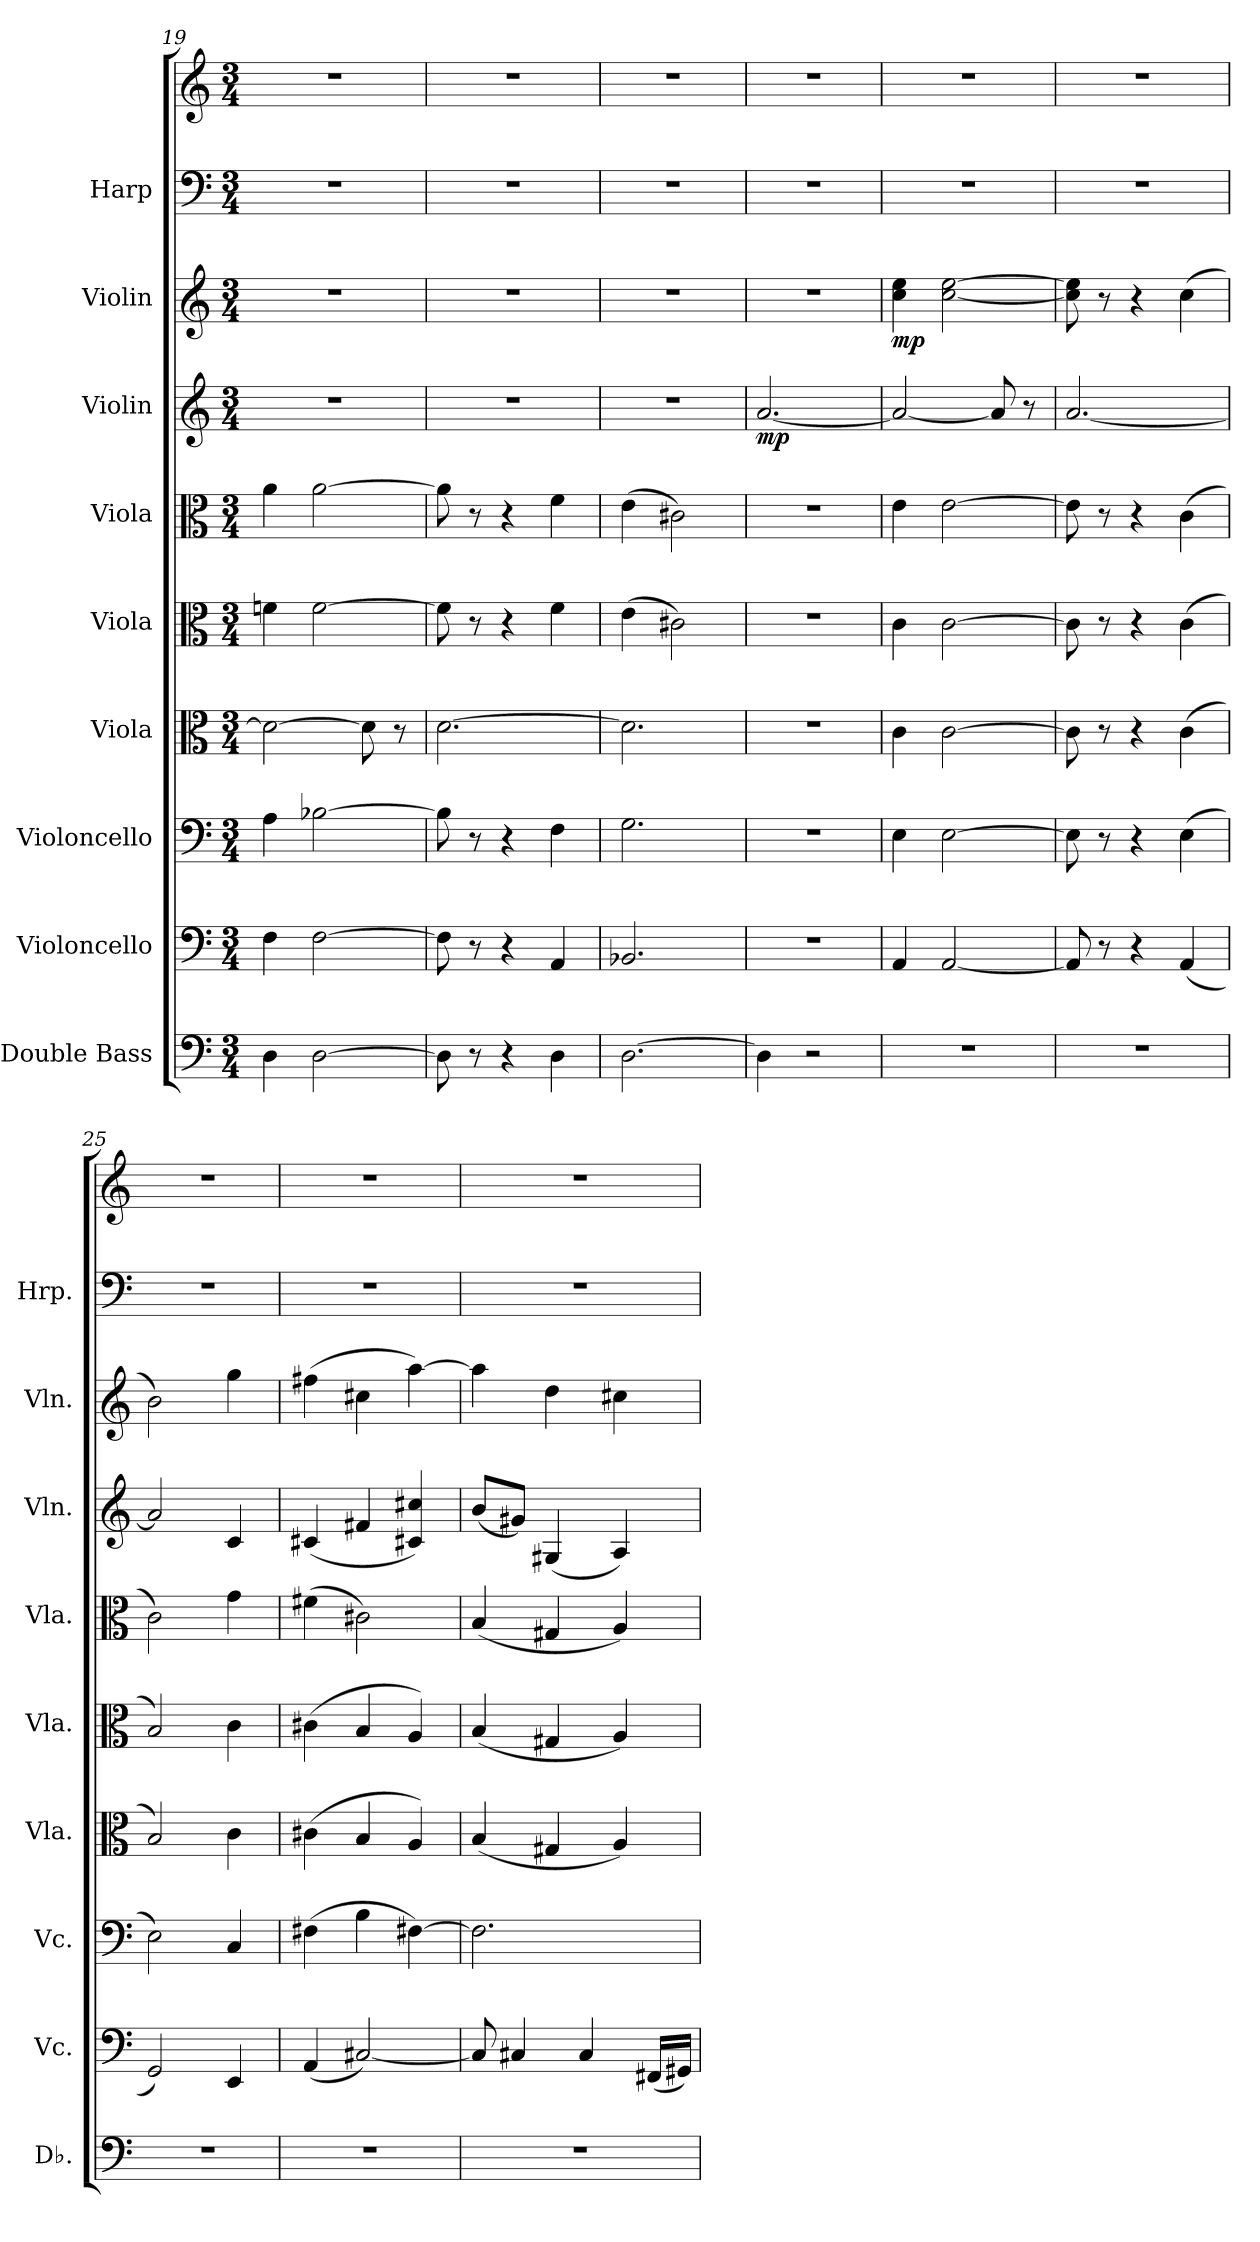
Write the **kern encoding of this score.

**kern	**kern	**kern	**kern	**kern	**kern	**kern	**dynam	**kern	**dynam	**kern	**kern
*part9	*part8	*part7	*part6	*part5	*part4	*part3	*part3	*part2	*part2	*part1	*part1
*staff10	*staff9	*staff8	*staff7	*staff6	*staff5	*staff4	*staff4	*staff3	*staff3	*staff2	*staff1
*I"Double Bass	*I"Violoncello	*I"Violoncello	*I"Viola	*I"Viola	*I"Viola	*I"Violin	*	*I"Violin	*	*I"Harp	*
*I'Db.	*I'Vc.	*I'Vc.	*I'Vla.	*I'Vla.	*I'Vla.	*I'Vln.	*	*I'Vln.	*	*I'Hrp.	*
*clefF4	*clefF4	*clefF4	*clefC3	*clefC3	*clefC3	*clefG2	*	*clefG2	*	*clefF4	*clefG2
*ITrd7c12	*	*	*	*	*	*	*	*	*	*	*
*k[]	*k[]	*k[]	*k[]	*k[]	*k[]	*k[]	*	*k[]	*	*k[]	*k[]
*M3/4	*M3/4	*M3/4	*M3/4	*M3/4	*M3/4	*M3/4	*	*M3/4	*	*M3/4	*M3/4
=19	=19	=19	=19	=19	=19	=19	=19	=19	=19	=19	=19
4DD\	4F\	4A\	2d\_	4fn\	4a\	2.r	.	2.r	.	2.r	2.r
[2DD\	[2F\	[2B-X\	.	[2f\	[2a\	.	.	.	.	.	.
.	.	.	8d\]	.	.	.	.	.	.	.	.
.	.	.	8r	.	.	.	.	.	.	.	.
=20	=20	=20	=20	=20	=20	=20	=20	=20	=20	=20	=20
8DD\]	8F\]	8B-\]	[2.d\	8f\]	8a\]	2.r	.	2.r	.	2.r	2.r
8r	8r	8r	.	8r	8r	.	.	.	.	.	.
4r	4r	4r	.	4r	4r	.	.	.	.	.	.
4DD\	4AA/	4F\	.	4f\	4f\	.	.	.	.	.	.
=21	=21	=21	=21	=21	=21	=21	=21	=21	=21	=21	=21
[2.DD\	2.BB-X/	2.G\	2.d\]	(4e\	(4e\	2.r	.	2.r	.	2.r	2.r
.	.	.	.	2c#X\)	2c#X\)	.	.	.	.	.	.
=22	=22	=22	=22	=22	=22	=22	=22	=22	=22	=22	=22
!	!	!	!	!	!	!	!LO:DY:b	!	!	!	!
4DD\]	2.r	2.r	2.r	2.r	2.r	[2.a/	mp	2.r	.	2.r	2.r
2r	.	.	.	.	.	.	.	.	.	.	.
=23	=23	=23	=23	=23	=23	=23	=23	=23	=23	=23	=23
!	!	!	!	!	!	!	!	!	!LO:DY:b	!	!
2.r	4AA/	4E\	4c\	4c\	4e\	2a/_	.	4cc\ 4ee\	mp	2.r	2.r
.	[2AA/	[2E\	[2c\	[2c\	[2e\	.	.	[2cc\ [2ee\	.	.	.
.	.	.	.	.	.	8a/]	.	.	.	.	.
.	.	.	.	.	.	8r	.	.	.	.	.
=24	=24	=24	=24	=24	=24	=24	=24	=24	=24	=24	=24
2.r	8AA/]	8E\]	8c\]	8c\]	8e\]	[2.a/	.	8cc\] 8ee\]	.	2.r	2.r
.	8r	8r	8r	8r	8r	.	.	8r	.	.	.
.	4r	4r	4r	4r	4r	.	.	4r	.	.	.
.	(4AA/	(4E\	(4c\	(4c\	(4c\	.	.	(4cc\	.	.	.
=25	=25	=25	=25	=25	=25	=25	=25	=25	=25	=25	=25
2.r	2GG/)	2E\)	2B/)	2B/)	2c\)	2a/]	.	2b\)	.	2.r	2.r
.	4EE/	4C/	4c\	4c\	4g\	4c/	.	4gg\	.	.	.
=26	=26	=26	=26	=26	=26	=26	=26	=26	=26	=26	=26
2.r	(4AA/	(4F#X\	(4c#X\	(4c#X\	(4f#X\	(4c#X/	.	(4ff#X\	.	2.r	2.r
.	[2C#X/)	4B\	4B/	4B/	2c#X\)	4f#X/	.	4cc#X\	.	.	.
.	.	[4F#X\)	4A/)	4A/)	.	4c#X/ 4cc#X/)	.	[4aa\)	.	.	.
!!LO:PB:g=z
=27	=27	=27	=27	=27	=27	=27	=27	=27	=27	=27	=27
2.r	8C#/]	2.F#\]	(4B/	(4B/	(4B/	(8b/L	.	4aa\]	.	2.r	2.r
.	4C#X/	.	.	.	.	8g#X/J)	.	.	.	.	.
.	.	.	4G#X/	4G#X/	4G#X/	(4G#X/	.	4dd\	.	.	.
.	4C#/	.	.	.	.	.	.	.	.	.	.
.	.	.	4A/)	4A/)	4A/)	4A/)	.	4cc#X\	.	.	.
.	(16FF#X/LL	.	.	.	.	.	.	.	.	.	.
.	16GG#X/JJ)	.	.	.	.	.	.	.	.	.	.
=	=	=	=	=	=	=	=	=	=	=	=
*-	*-	*-	*-	*-	*-	*-	*-	*-	*-	*-	*-
